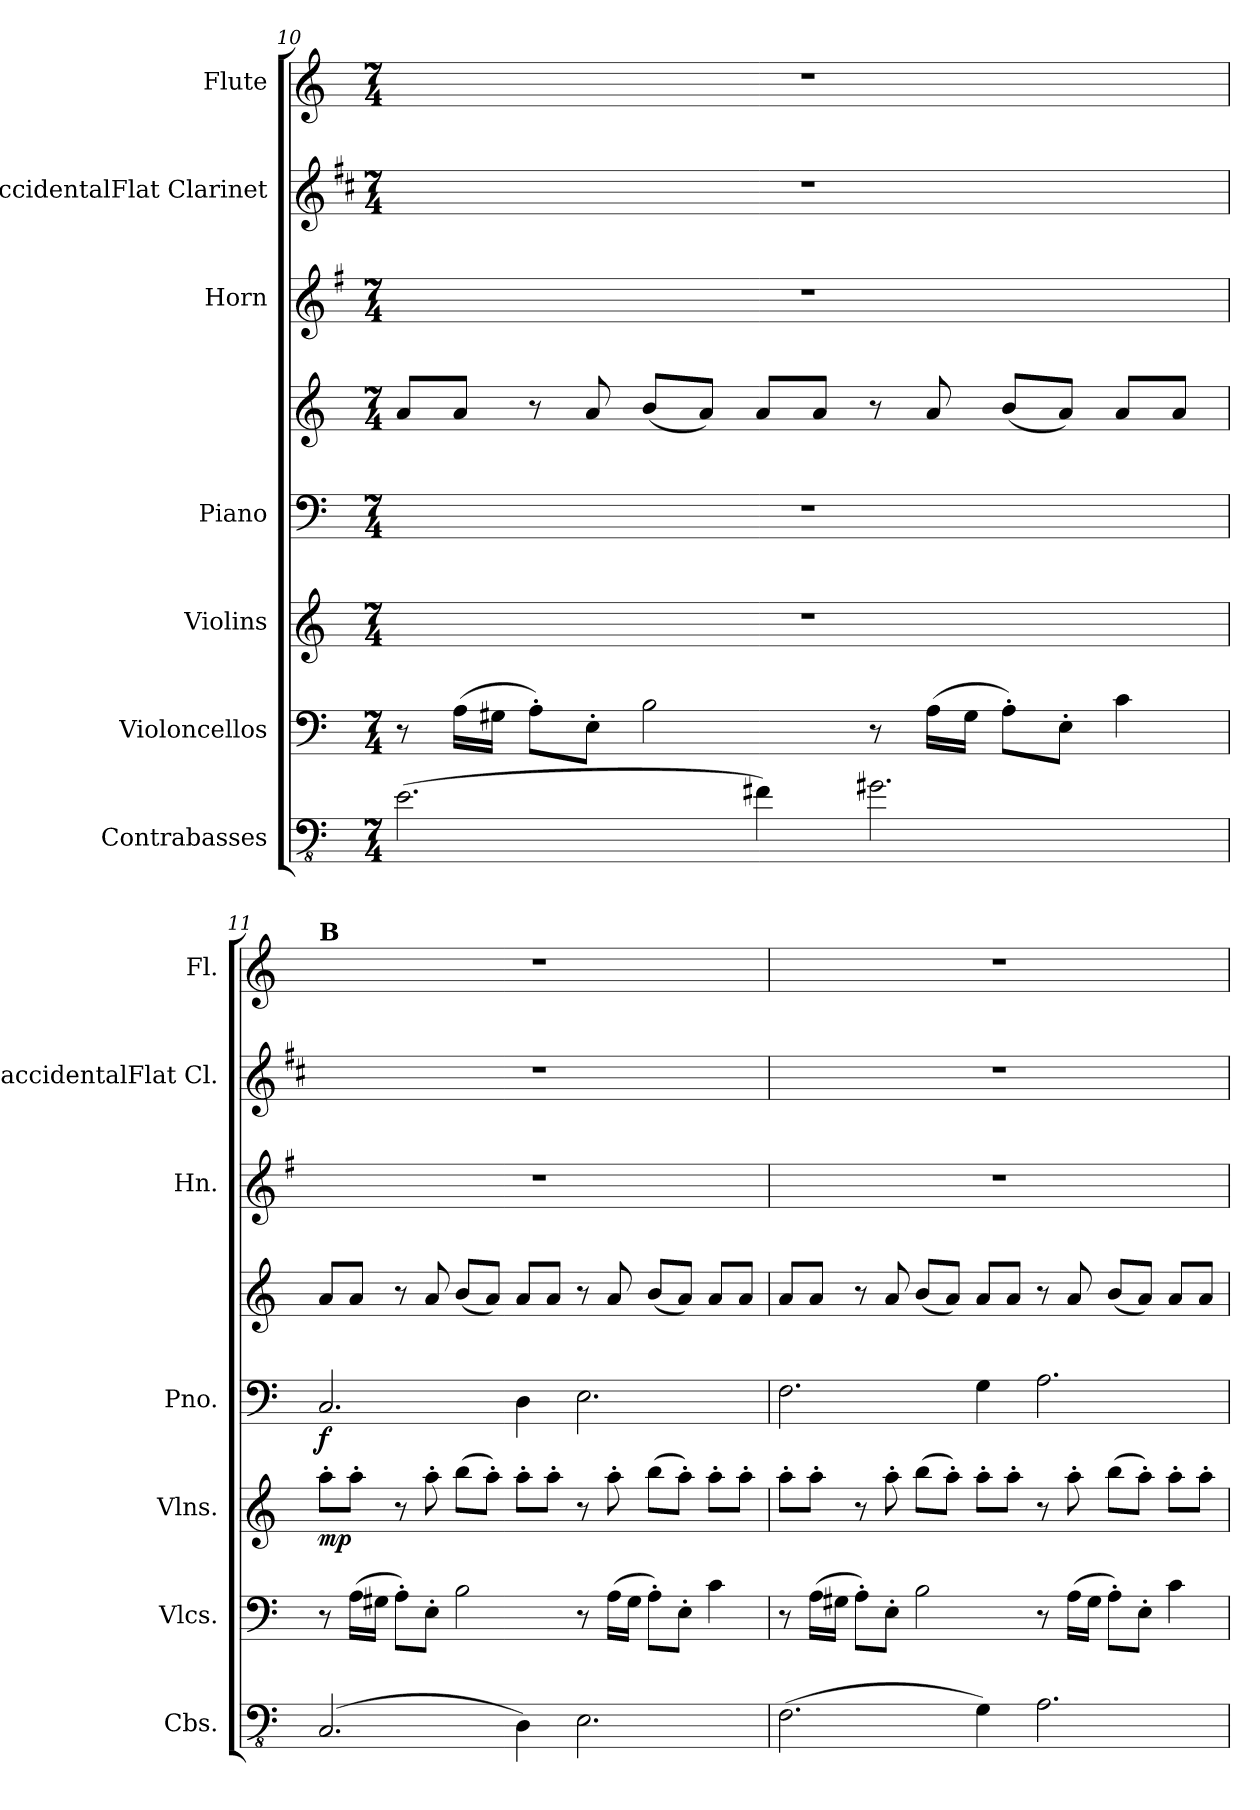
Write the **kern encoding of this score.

**kern	**kern	**kern	**dynam	**kern	**kern	**dynam	**kern	**kern	**kern
*part7	*part6	*part5	*part5	*part4	*part4	*part4	*part3	*part2	*part1
*staff8	*staff7	*staff6	*staff6	*staff5	*staff4	*staff4/5	*staff3	*staff2	*staff1
*I"Contrabasses	*I"Violoncellos	*I"Violins	*	*I"Piano	*	*	*I"Horn	*I"BaccidentalFlat Clarinet	*I"Flute
*I'Cbs.	*I'Vlcs.	*I'Vlns.	*	*I'Pno.	*	*	*I'Hn.	*I'BaccidentalFlat Cl.	*I'Fl.
!!LO:LB:g=z
*clefFv4	*clefF4	*clefG2	*	*clefF4	*clefG2	*	*clefG2	*clefG2	*clefG2
*	*	*	*	*	*	*	*ITrd4c7	*ITrd1c2	*
*k[]	*k[]	*k[]	*	*k[]	*k[]	*	*k[]	*k[]	*k[]
*M7/4	*M7/4	*M7/4	*	*M7/4	*M7/4	*	*M7/4	*M7/4	*M7/4
=10	=10	=10	=10	=10	=10	=10	=10	=10	=10
(2.E\	8r	1..r	.	1..r	8a/L	.	1..r	1..r	1..r
.	(16A\LL	.	.	.	8a/J	.	.	.	.
.	16G#X\JJ	.	.	.	.	.	.	.	.
.	8A'\L)	.	.	.	8r	.	.	.	.
.	8E'\J	.	.	.	8a/	.	.	.	.
.	2B\	.	.	.	(8b/L	.	.	.	.
.	.	.	.	.	8a/J)	.	.	.	.
4F#X\)	.	.	.	.	8a/L	.	.	.	.
.	.	.	.	.	8a/J	.	.	.	.
2.G#X\	8r	.	.	.	8r	.	.	.	.
.	(16A\LL	.	.	.	8a/	.	.	.	.
.	16G#\JJ	.	.	.	.	.	.	.	.
.	8A'\L)	.	.	.	(8b/L	.	.	.	.
.	8E'\J	.	.	.	8a/J)	.	.	.	.
.	4c\	.	.	.	8a/L	.	.	.	.
.	.	.	.	.	8a/J	.	.	.	.
=11	=11	=11	=11	=11	=11	=11	=11	=11	=11
!	!	!	!	!	!	!	!	!	!LO:TX:a:B:t=B
!	!	!	!LO:DY:b	!	!	!LO:DY:b=2	!	!	!
(2.CC/	8r	8aa'\L	mp	2.C/	8a/L	f	1..r	1..r	1..r
.	(16A\LL	8aa'\J	.	.	8a/J	.	.	.	.
.	16G#X\JJ	.	.	.	.	.	.	.	.
.	8A'\L)	8r	.	.	8r	.	.	.	.
.	8E'\J	8aa'\	.	.	8a/	.	.	.	.
.	2B\	(8bb\L	.	.	(8b/L	.	.	.	.
.	.	8aa'\J)	.	.	8a/J)	.	.	.	.
4DD\)	.	8aa'\L	.	4D\	8a/L	.	.	.	.
.	.	8aa'\J	.	.	8a/J	.	.	.	.
2.EE\	8r	8r	.	2.E\	8r	.	.	.	.
.	(16A\LL	8aa'\	.	.	8a/	.	.	.	.
.	16G#\JJ	.	.	.	.	.	.	.	.
.	8A'\L)	(8bb\L	.	.	(8b/L	.	.	.	.
.	8E'\J	8aa'\J)	.	.	8a/J)	.	.	.	.
.	4c\	8aa'\L	.	.	8a/L	.	.	.	.
.	.	8aa'\J	.	.	8a/J	.	.	.	.
=12	=12	=12	=12	=12	=12	=12	=12	=12	=12
(2.FF\	8r	8aa'\L	.	2.F\	8a/L	.	1..r	1..r	1..r
.	(16A\LL	8aa'\J	.	.	8a/J	.	.	.	.
.	16G#X\JJ	.	.	.	.	.	.	.	.
.	8A'\L)	8r	.	.	8r	.	.	.	.
.	8E'\J	8aa'\	.	.	8a/	.	.	.	.
.	2B\	(8bb\L	.	.	(8b/L	.	.	.	.
.	.	8aa'\J)	.	.	8a/J)	.	.	.	.
4GG\)	.	8aa'\L	.	4G\	8a/L	.	.	.	.
.	.	8aa'\J	.	.	8a/J	.	.	.	.
2.AA\	8r	8r	.	2.A\	8r	.	.	.	.
.	(16A\LL	8aa'\	.	.	8a/	.	.	.	.
.	16G#\JJ	.	.	.	.	.	.	.	.
.	8A'\L)	(8bb\L	.	.	(8b/L	.	.	.	.
.	8E'\J	8aa'\J)	.	.	8a/J)	.	.	.	.
.	4c\	8aa'\L	.	.	8a/L	.	.	.	.
.	.	8aa'\J	.	.	8a/J	.	.	.	.
=	=	=	=	=	=	=	=	=	=
*-	*-	*-	*-	*-	*-	*-	*-	*-	*-
